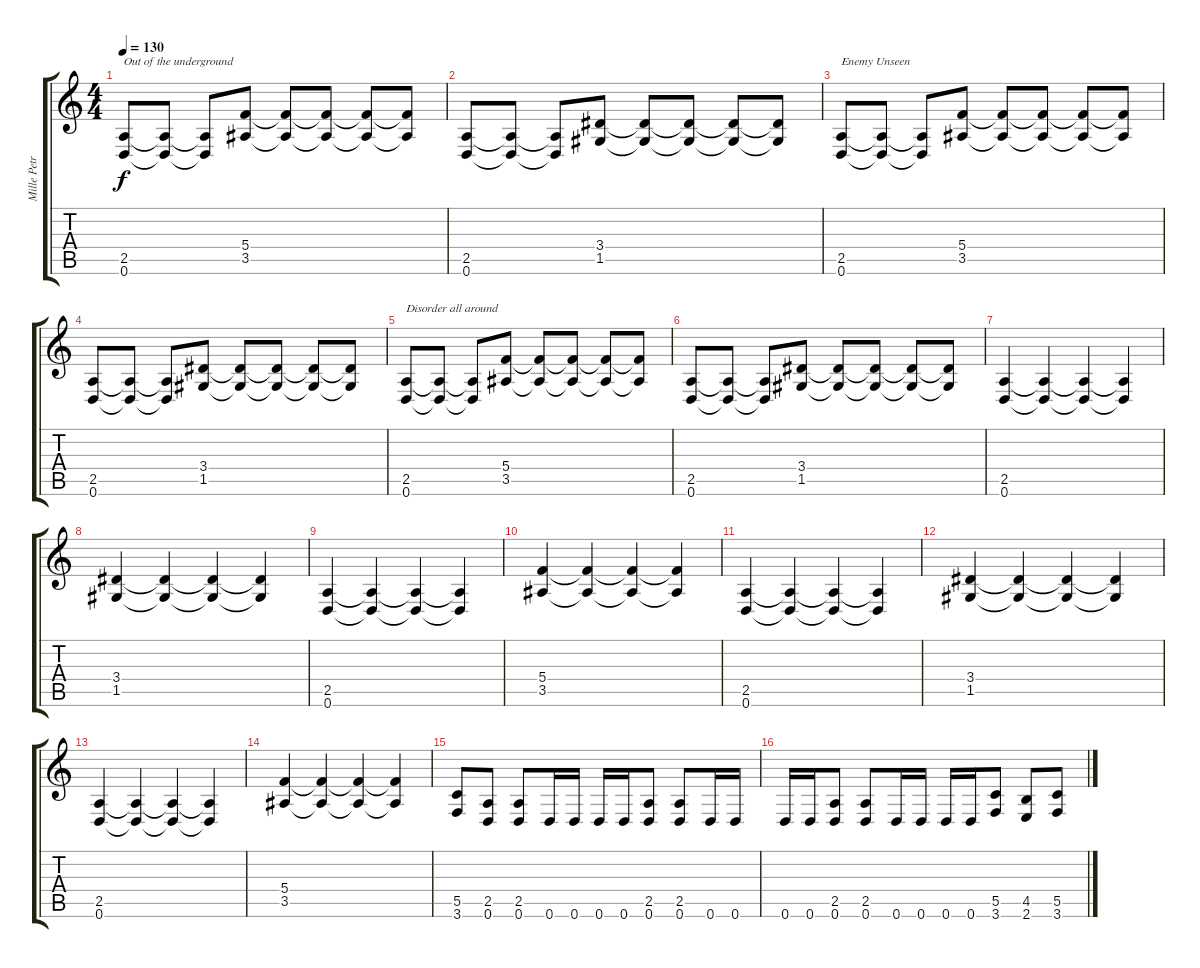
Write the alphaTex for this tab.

\track ("Mille Petrozza" "Mille Petr") {instrument distortionguitar}
\staff {score tabs}
\tuning (D4 A3 F3 C3 G2 D2) {hide}
\ts (4 4)
\tempo 130
\clef g2
\ks c
(2.5 0.6).8{txt "Out of the underground" dy f} (2.5{t} 0.6{t}).8 (2.5{t} 0.6{t}).8 (5.4 3.5).8 (5.4{t} 3.5{t}).8 (5.4{t} 3.5{t}).8 (5.4{t} 3.5{t}).8 (5.4{t} 3.5{t}).8 |
(2.5 0.6).8 (2.5{t} 0.6{t}).8 (2.5{t} 0.6{t}).8 (3.4 1.5).8 (3.4{t} 1.5{t}).8 (3.4{t} 1.5{t}).8 (3.4{t} 1.5{t}).8 (3.4{t} 1.5{t}).8 |
(2.5 0.6).8{txt "Enemy Unseen"} (2.5{t} 0.6{t}).8 (2.5{t} 0.6{t}).8 (5.4 3.5).8 (5.4{t} 3.5{t}).8 (5.4{t} 3.5{t}).8 (5.4{t} 3.5{t}).8 (5.4{t} 3.5{t}).8 |
(2.5 0.6).8 (2.5{t} 0.6{t}).8 (2.5{t} 0.6{t}).8 (3.4 1.5).8 (3.4{t} 1.5{t}).8 (3.4{t} 1.5{t}).8 (3.4{t} 1.5{t}).8 (3.4{t} 1.5{t}).8 |
(2.5 0.6).8{txt "Disorder all around"} (2.5{t} 0.6{t}).8 (2.5{t} 0.6{t}).8 (5.4 3.5).8 (5.4{t} 3.5{t}).8 (5.4{t} 3.5{t}).8 (5.4{t} 3.5{t}).8 (5.4{t} 3.5{t}).8 |
(2.5 0.6).8 (2.5{t} 0.6{t}).8 (2.5{t} 0.6{t}).8 (3.4 1.5).8 (3.4{t} 1.5{t}).8 (3.4{t} 1.5{t}).8 (3.4{t} 1.5{t}).8 (3.4{t} 1.5{t}).8 |
(2.5 0.6).4 (2.5{t} 0.6{t}).4 (2.5{t} 0.6{t}).4 (2.5{t} 0.6{t}).4 |
(3.4 1.5).4 (3.4{t} 1.5{t}).4 (3.4{t} 1.5{t}).4 (3.4{t} 1.5{t}).4 |
(2.5 0.6).4 (2.5{t} 0.6{t}).4 (2.5{t} 0.6{t}).4 (2.5{t} 0.6{t}).4 |
(5.4 3.5).4 (5.4{t} 3.5{t}).4 (5.4{t} 3.5{t}).4 (5.4{t} 3.5{t}).4 |
(2.5 0.6).4 (2.5{t} 0.6{t}).4 (2.5{t} 0.6{t}).4 (2.5{t} 0.6{t}).4 |
(3.4 1.5).4 (3.4{t} 1.5{t}).4 (3.4{t} 1.5{t}).4 (3.4{t} 1.5{t}).4 |
(2.5 0.6).4 (2.5{t} 0.6{t}).4 (2.5{t} 0.6{t}).4 (2.5{t} 0.6{t}).4 |
(5.4 3.5).4 (5.4{t} 3.5{t}).4 (5.4{t} 3.5{t}).4 (5.4{t} 3.5{t}).4 |
(5.5 3.6).8 (2.5 0.6).8 (2.5 0.6).8 0.6.16 0.6.16 0.6.16 0.6.16 (2.5 0.6).8 (2.5 0.6).8 0.6.16 0.6.16 |
0.6.16 0.6.16 (2.5 0.6).8 (2.5 0.6).8 0.6.16 0.6.16 0.6.16 0.6.16 (5.5 3.6).8 (4.5 2.6).8 (5.5 3.6).8
